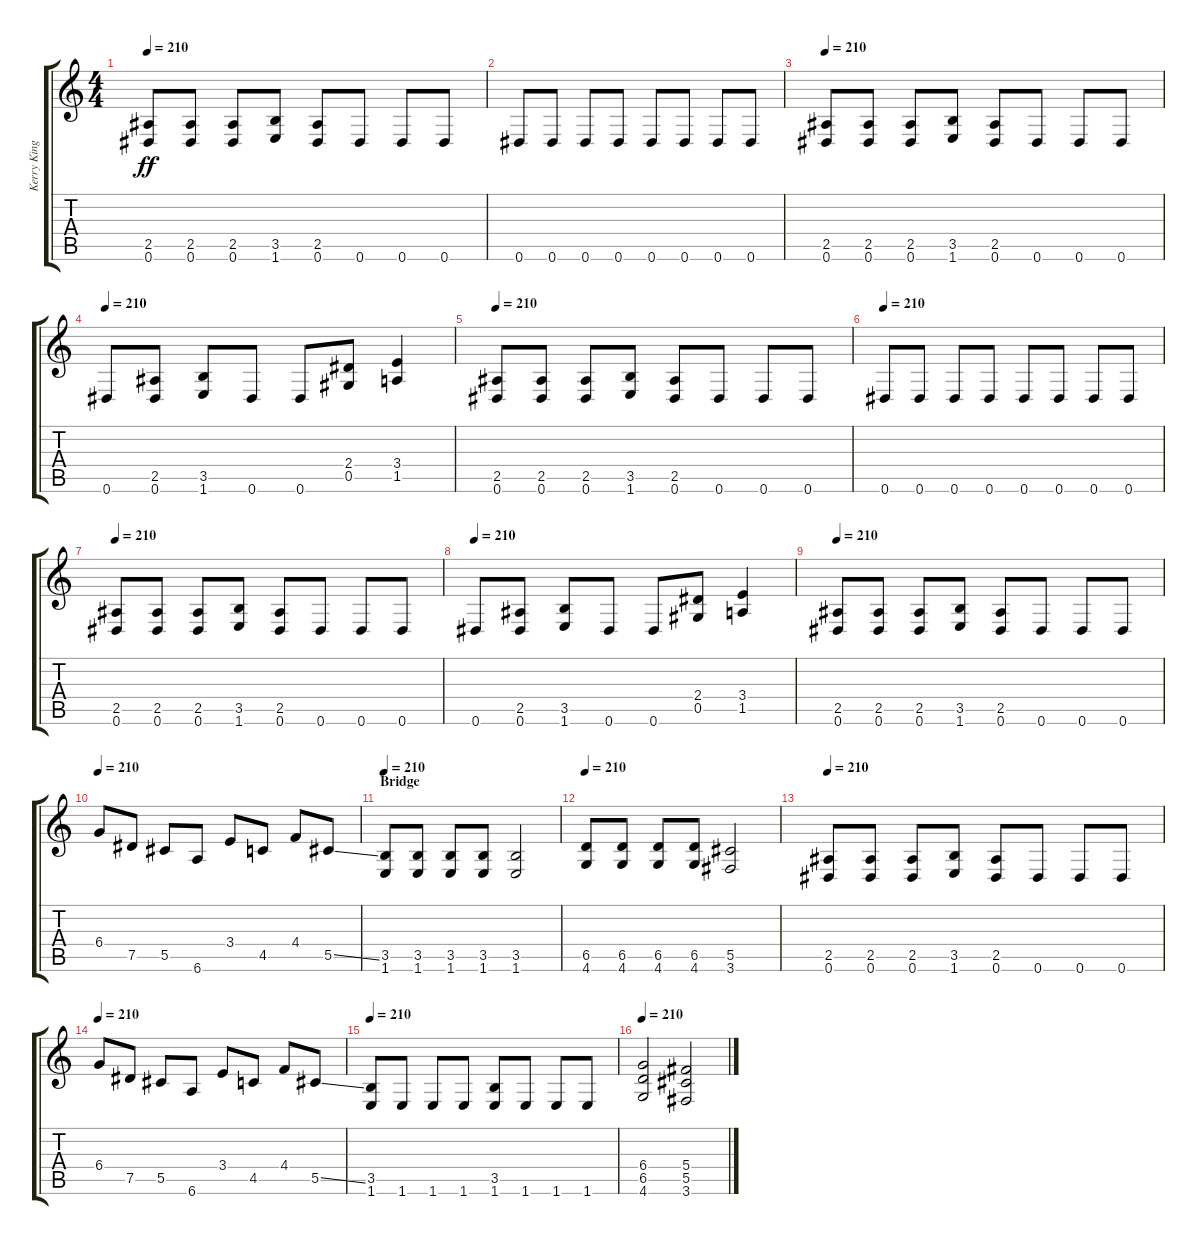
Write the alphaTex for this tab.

\track ("Kerry King" "Kerry King") {instrument distortionguitar}
\staff {score tabs}
\tuning (Eb4 Bb3 Gb3 Db3 Ab2 Eb2) {hide}
\ts (4 4)
\tempo 210
\clef g2
\ks c
(2.5 0.6).8{dy ff} (2.5 0.6).8 (2.5 0.6).8 (3.5 1.6).8 (2.5 0.6).8 0.6.8 0.6.8 0.6.8 |
0.6.8 0.6.8 0.6.8 0.6.8 0.6.8 0.6.8 0.6.8 0.6.8 |
\tempo 210
(2.5 0.6).8 (2.5 0.6).8 (2.5 0.6).8 (3.5 1.6).8 (2.5 0.6).8 0.6.8 0.6.8 0.6.8 |
\tempo 210
0.6.8 (2.5 0.6).8 (3.5 1.6).8 0.6.8 0.6.8 (2.4 0.5).8 (3.4 1.5).4 |
\tempo 210
(2.5 0.6).8 (2.5 0.6).8 (2.5 0.6).8 (3.5 1.6).8 (2.5 0.6).8 0.6.8 0.6.8 0.6.8 |
\tempo 210
0.6.8 0.6.8 0.6.8 0.6.8 0.6.8 0.6.8 0.6.8 0.6.8 |
\tempo 210
(2.5 0.6).8 (2.5 0.6).8 (2.5 0.6).8 (3.5 1.6).8 (2.5 0.6).8 0.6.8 0.6.8 0.6.8 |
\tempo 210
0.6.8 (2.5 0.6).8 (3.5 1.6).8 0.6.8 0.6.8 (2.4 0.5).8 (3.4 1.5).4 |
\tempo 210
(2.5 0.6).8 (2.5 0.6).8 (2.5 0.6).8 (3.5 1.6).8 (2.5 0.6).8 0.6.8 0.6.8 0.6.8 |
\tempo 210
6.4.8 7.5.8 5.5.8 6.6.8 3.4.8 4.5.8 4.4.8 5.5{ss}.8 |
\section ("" "Bridge")
\tempo 210
(3.5 1.6).8 (3.5 1.6).8 (3.5 1.6).8 (3.5 1.6).8 (3.5 1.6).2 |
\tempo 210
(6.5 4.6).8 (6.5 4.6).8 (6.5 4.6).8 (6.5 4.6).8 (5.5 3.6).2 |
\tempo 210
(2.5 0.6).8 (2.5 0.6).8 (2.5 0.6).8 (3.5 1.6).8 (2.5 0.6).8 0.6.8 0.6.8 0.6.8 |
\tempo 210
6.4.8 7.5.8 5.5.8 6.6.8 3.4.8 4.5.8 4.4.8 5.5{ss}.8 |
\tempo 210
(3.5 1.6).8 1.6.8 1.6.8 1.6.8 (3.5 1.6).8 1.6.8 1.6.8 1.6.8 |
\tempo 210
(6.4 6.5 4.6).2 (5.4 5.5 3.6).2
